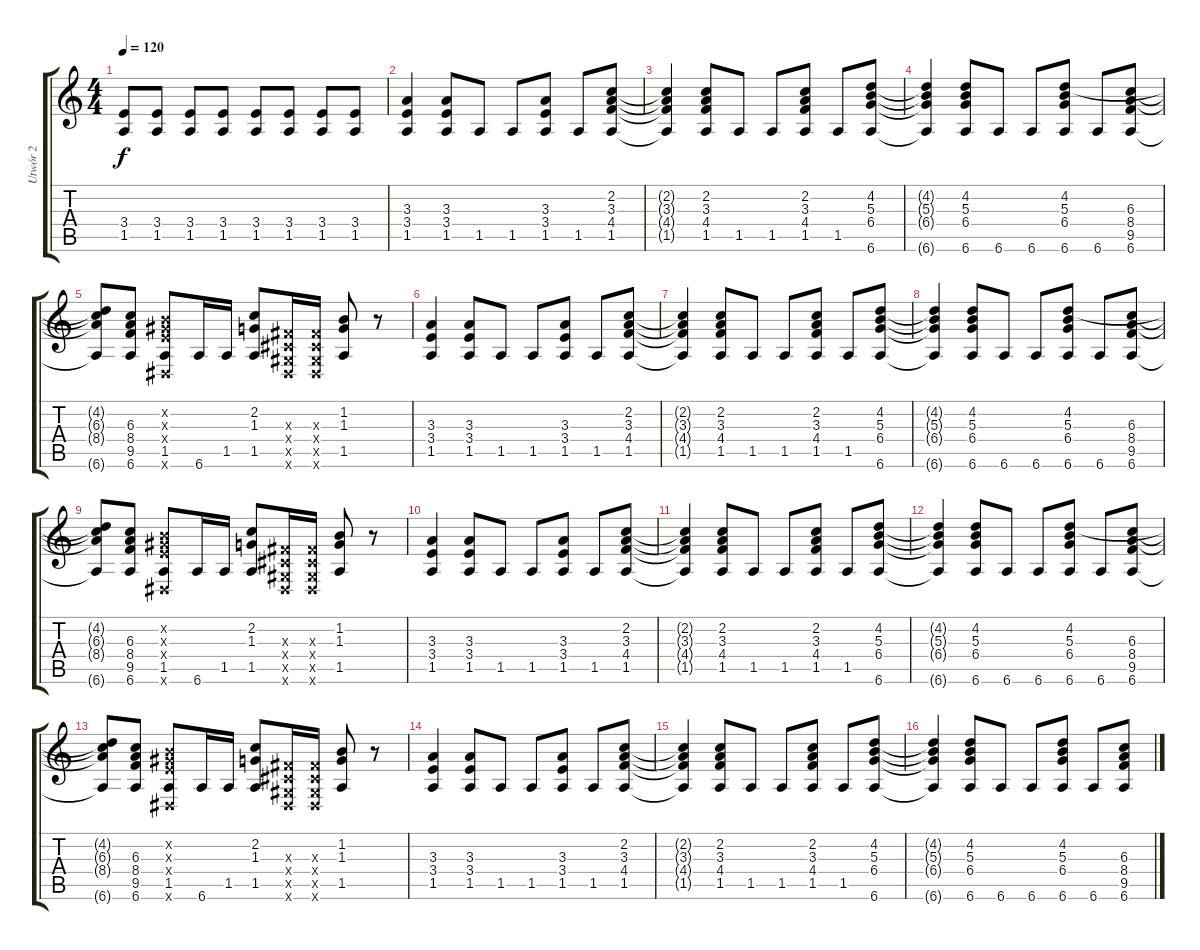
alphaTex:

\track ("Utwór 2" "Utwór 2") {instrument distortionguitar}
\staff {score tabs}
\tuning (Eb4 Bb3 Gb3 Db3 Ab2 Eb2) {hide}
\ts (4 4)
\tempo 120
\clef g2
\ks c
(3.4 1.5).8{dy f} (3.4 1.5).8 (3.4 1.5).8 (3.4 1.5).8 (3.4 1.5).8 (3.4 1.5).8 (3.4 1.5).8 (3.4 1.5).8 |
(3.3 3.4 1.5).4 (3.3 3.4 1.5).8 1.5.8 1.5.8 (3.3 3.4 1.5).8 1.5.8 (2.2 3.3 4.4 1.5).8 |
(2.2{t} 3.3{t} 4.4{t} 1.5{t}).4 (2.2 3.3 4.4 1.5).8 1.5.8 1.5.8 (2.2 3.3 4.4 1.5).8 1.5.8 (4.2 5.3 6.4 6.6).8 |
(4.2{t} 5.3{t} 6.4{t} 6.6{t}).4 (4.2 5.3 6.4 6.6).8 6.6.8 6.6.8 (4.2 5.3 6.4 6.6).8 6.6.8 (6.3 8.4 9.5 6.6).8 |
(4.2{t} 6.3{t} 8.4{t} 6.6{t}).8 (6.3 8.4 9.5 6.6).8 (1.2{x} 2.3{x} 3.4{x} 1.5 0.6{x}).8 6.6.16 1.5.16 (2.2 1.3 1.5).8 (0.3{x} 0.4{x} 0.5{x} 0.6{x}).16 (0.3{x} 0.4{x} 0.5{x} 0.6{x}).16 (1.2 1.3 1.5).8 r.8 |
(3.3 3.4 1.5).4 (3.3 3.4 1.5).8 1.5.8 1.5.8 (3.3 3.4 1.5).8 1.5.8 (2.2 3.3 4.4 1.5).8 |
(2.2{t} 3.3{t} 4.4{t} 1.5{t}).4 (2.2 3.3 4.4 1.5).8 1.5.8 1.5.8 (2.2 3.3 4.4 1.5).8 1.5.8 (4.2 5.3 6.4 6.6).8 |
(4.2{t} 5.3{t} 6.4{t} 6.6{t}).4 (4.2 5.3 6.4 6.6).8 6.6.8 6.6.8 (4.2 5.3 6.4 6.6).8 6.6.8 (6.3 8.4 9.5 6.6).8 |
(4.2{t} 6.3{t} 8.4{t} 6.6{t}).8 (6.3 8.4 9.5 6.6).8 (1.2{x} 2.3{x} 3.4{x} 1.5 0.6{x}).8 6.6.16 1.5.16 (2.2 1.3 1.5).8 (0.3{x} 0.4{x} 0.5{x} 0.6{x}).16 (0.3{x} 0.4{x} 0.5{x} 0.6{x}).16 (1.2 1.3 1.5).8 r.8 |
(3.3 3.4 1.5).4 (3.3 3.4 1.5).8 1.5.8 1.5.8 (3.3 3.4 1.5).8 1.5.8 (2.2 3.3 4.4 1.5).8 |
(2.2{t} 3.3{t} 4.4{t} 1.5{t}).4 (2.2 3.3 4.4 1.5).8 1.5.8 1.5.8 (2.2 3.3 4.4 1.5).8 1.5.8 (4.2 5.3 6.4 6.6).8 |
(4.2{t} 5.3{t} 6.4{t} 6.6{t}).4 (4.2 5.3 6.4 6.6).8 6.6.8 6.6.8 (4.2 5.3 6.4 6.6).8 6.6.8 (6.3 8.4 9.5 6.6).8 |
(4.2{t} 6.3{t} 8.4{t} 6.6{t}).8 (6.3 8.4 9.5 6.6).8 (1.2{x} 2.3{x} 3.4{x} 1.5 0.6{x}).8 6.6.16 1.5.16 (2.2 1.3 1.5).8 (0.3{x} 0.4{x} 0.5{x} 0.6{x}).16 (0.3{x} 0.4{x} 0.5{x} 0.6{x}).16 (1.2 1.3 1.5).8 r.8 |
(3.3 3.4 1.5).4 (3.3 3.4 1.5).8 1.5.8 1.5.8 (3.3 3.4 1.5).8 1.5.8 (2.2 3.3 4.4 1.5).8 |
(2.2{t} 3.3{t} 4.4{t} 1.5{t}).4 (2.2 3.3 4.4 1.5).8 1.5.8 1.5.8 (2.2 3.3 4.4 1.5).8 1.5.8 (4.2 5.3 6.4 6.6).8 |
(4.2{t} 5.3{t} 6.4{t} 6.6{t}).4 (4.2 5.3 6.4 6.6).8 6.6.8 6.6.8 (4.2 5.3 6.4 6.6).8 6.6.8 (6.3 8.4 9.5 6.6).8
